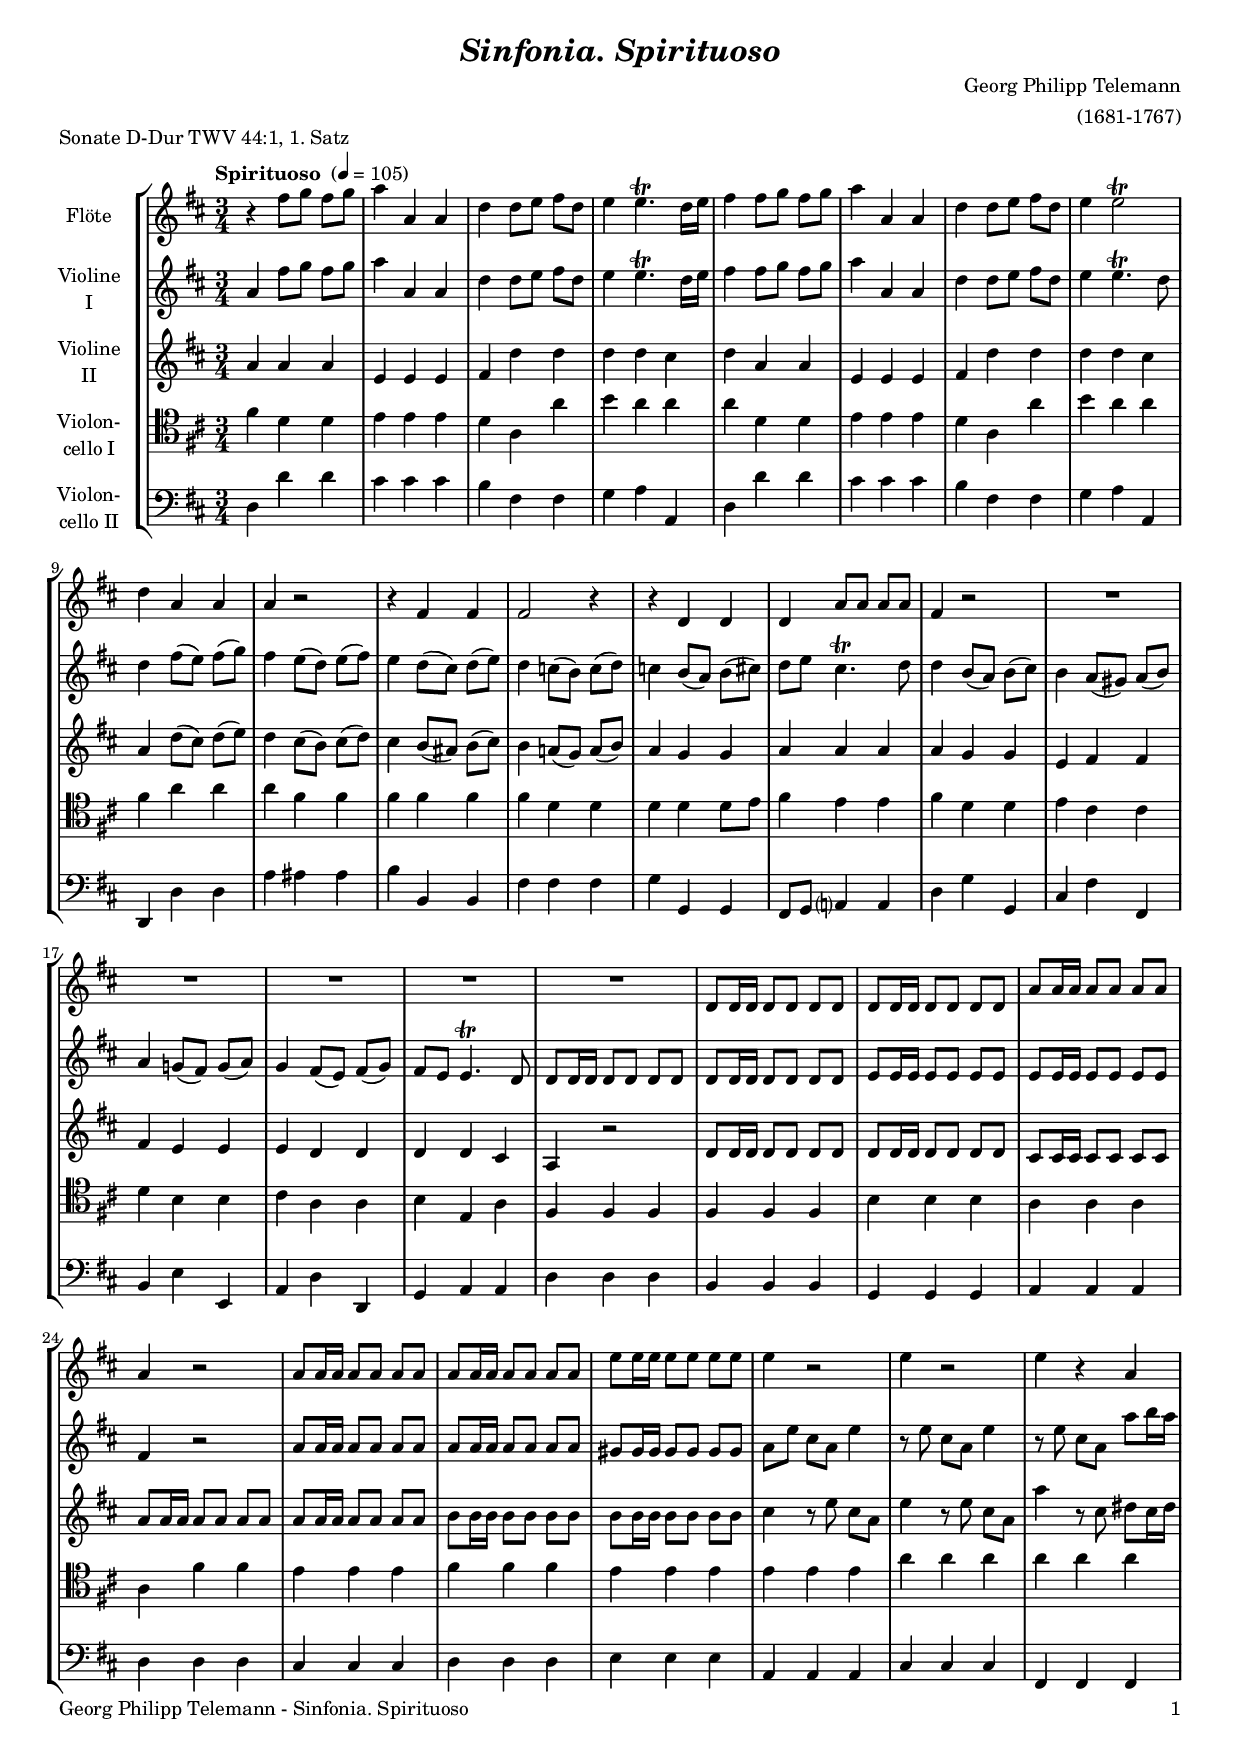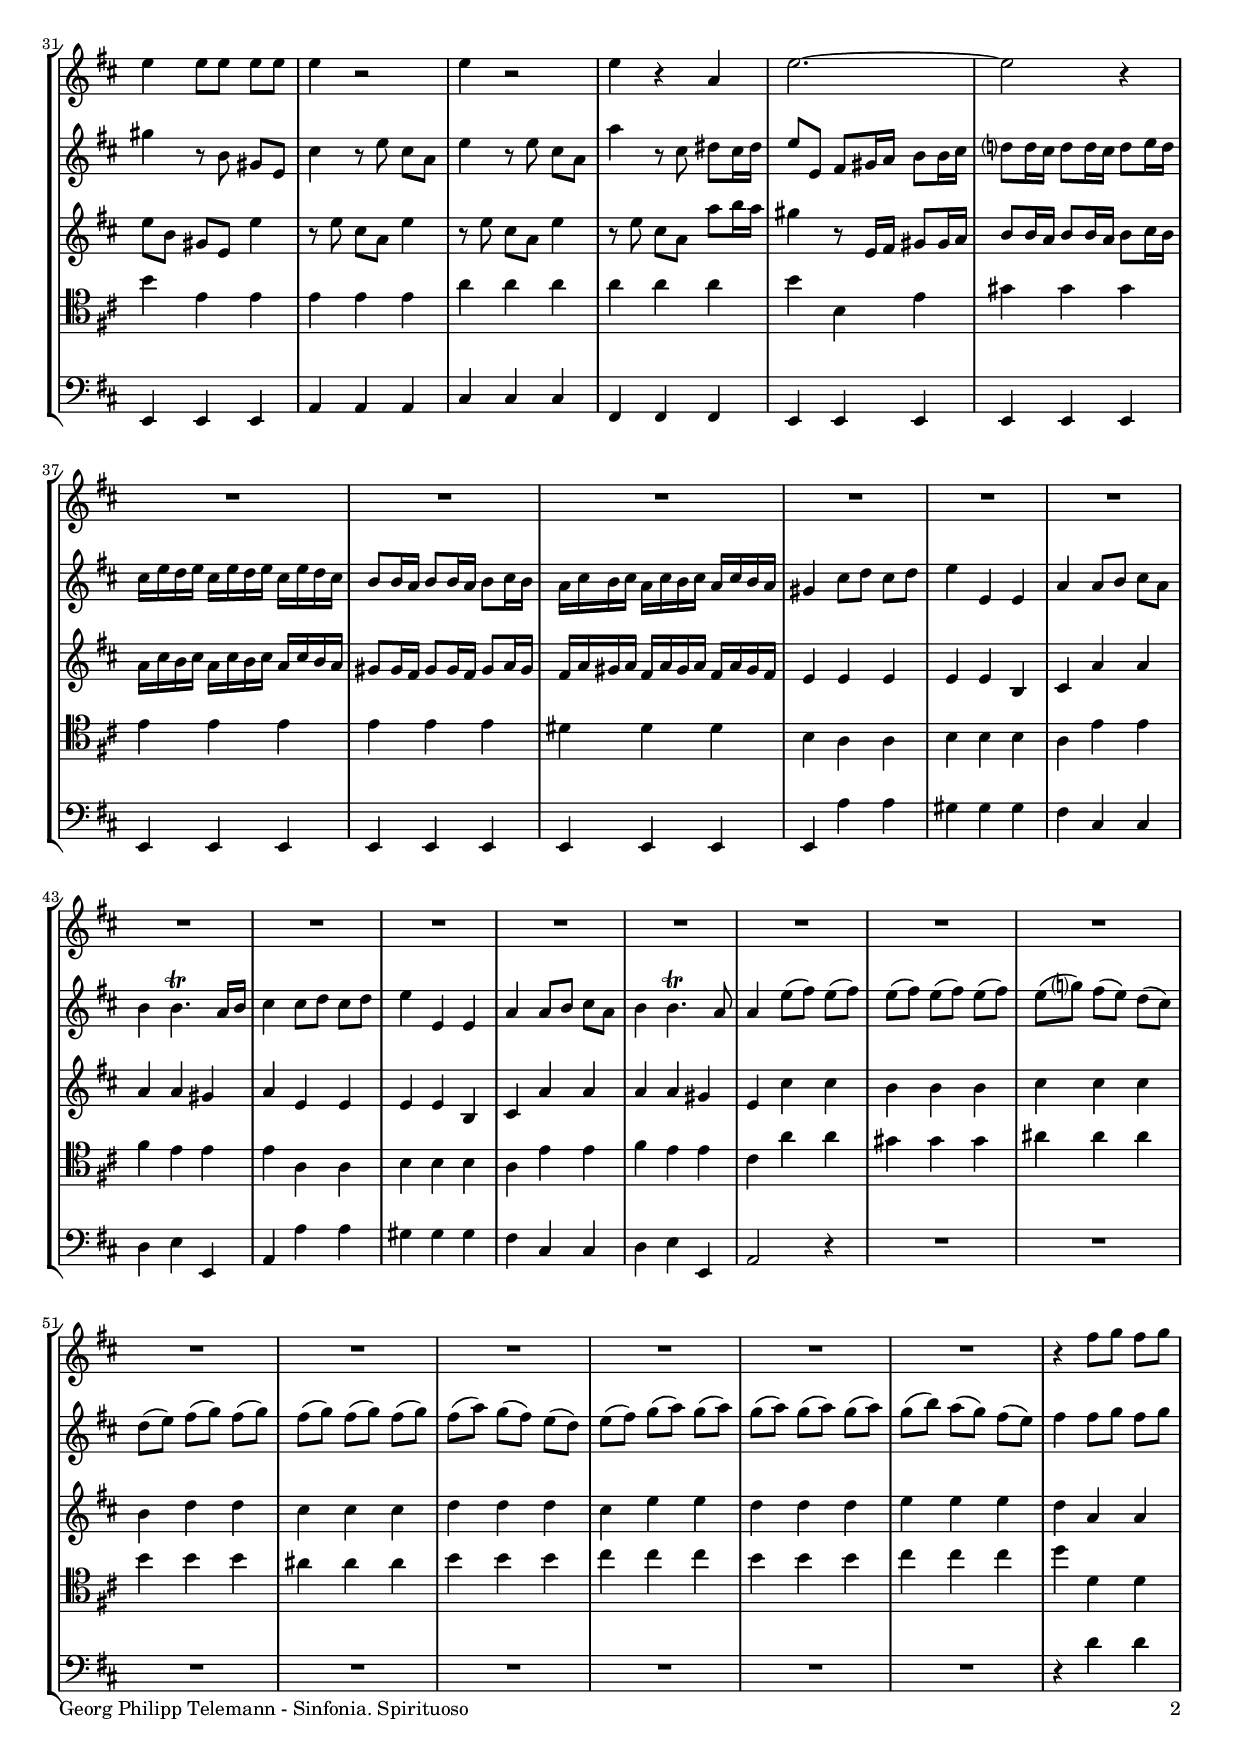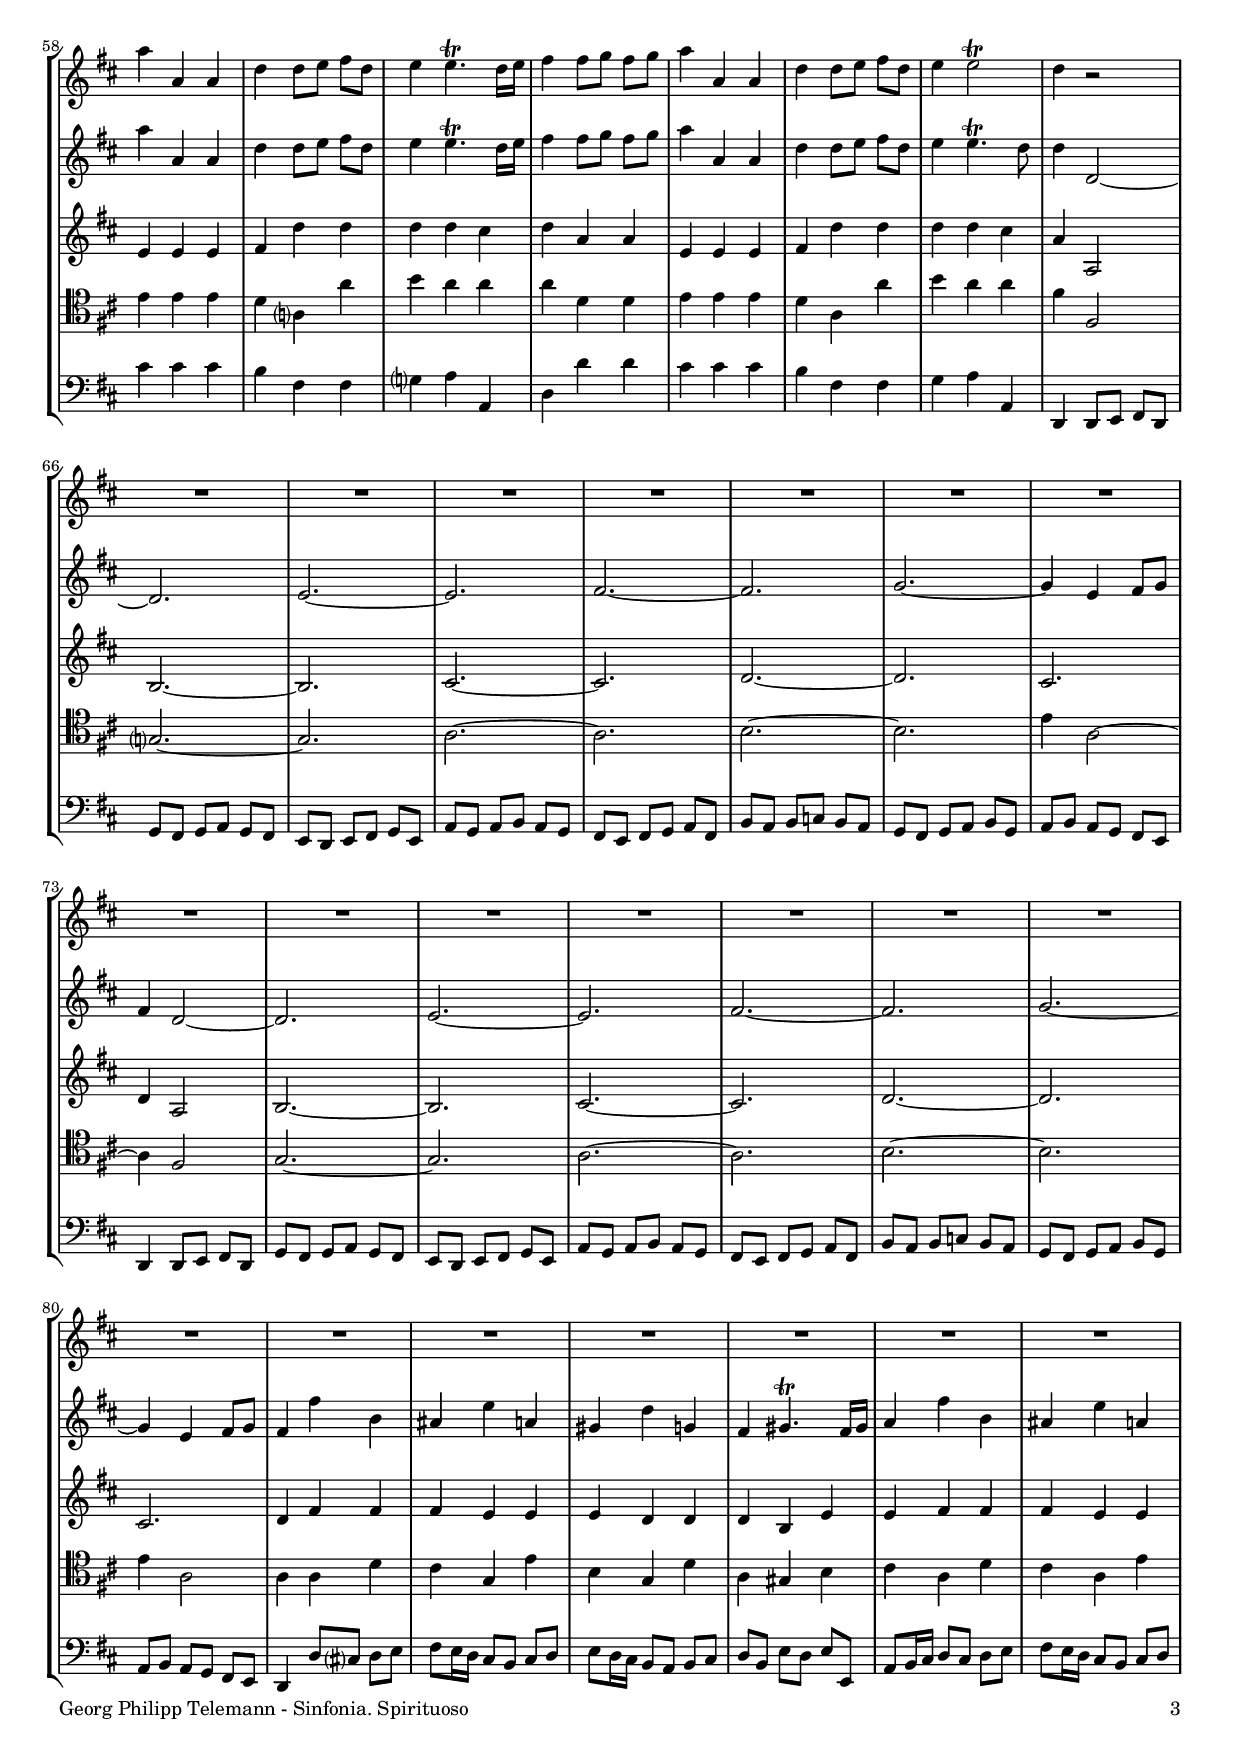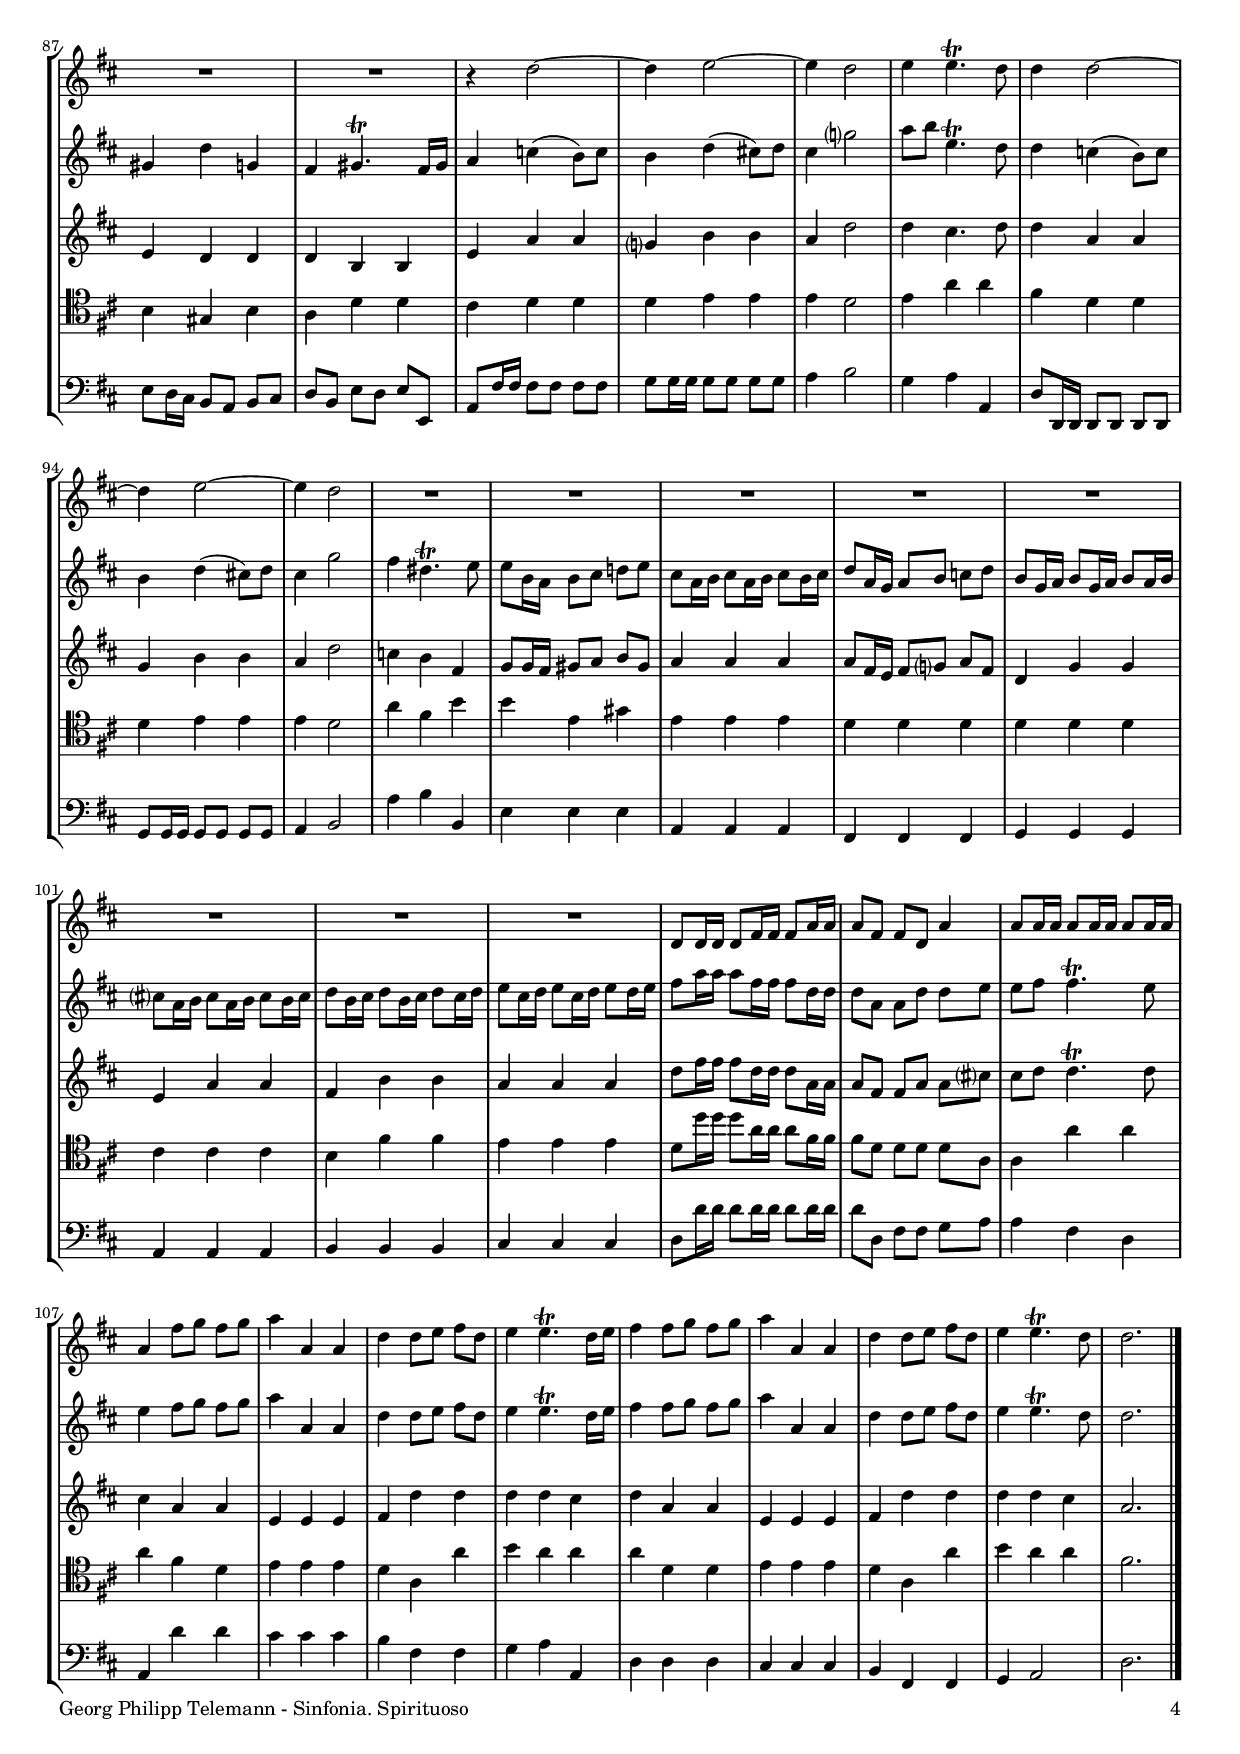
\version "2.24.4"
\include "deutsch.ly"

#(set-global-staff-size 17)

\header {
  title     = \markup \bold \italic "Sinfonia. Spirituoso"
  composer  = "Georg Philipp Telemann"
  arranger  = "(1681-1767)"
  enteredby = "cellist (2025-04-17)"
  piece     = "Sonate D-Dur TWV 44:1, 1. Satz"
}

voiceconsts = {
  \key d \major
  \time 3/4
  \clef "treble"
%  \numericTimeSignature
  \compressEmptyMeasures
  % Set default beaming for all staves
  \set Timing.beamExceptions = #'()
  \set Timing.baseMoment     = #(ly:make-moment 1 4)
  \set Timing.beatStructure  = #'(1 1 1 1)
  \tempo "Spirituoso " 4=105
}

mifl = "flute"
mist = "string ensemble 1"
mivl = "violin"
miba = "cello"
mipz = "pizzicato strings"

va = \relative c'' {
  \voiceconsts

  r4 fis8 g fis g
  a4 a, a
  d d8 e fis d
  e4 e4.\trill d16 e
  fis4 fis8 g fis g
  a4 a, a
  d d8 e fis d
  e4 e2\trill
  d4 a a
  a r2
  r4 fis fis
  fis2 r4

  r d d
  d a'8 a a a
  fis4 r2
  R2.*5
  d8 d16 d d8 d d d
  d d16 d d8 d d d
  a' a16 a a8 a a a

  a4 r2
  a8 a16 a a8 a a a
  a a16 a a8 a a a
  e' e16 e e8 e e e
  e4 r2
  e4 r2
  e4 r a,
  e' e8 e e e
  e4 r2
  e4 r2

  e4 r a,
  e'2.~
  e2 r4
  R2.*20
  r4 fis8 g fis g
  a4 a, a
  d d8 e fis d
  e4 e4.\trill d16 e
  fis4 fis8 g fis g
  a4 a, a
  d d8 e fis d
  e4 e2\trill
  d4 r2
  R2.*23

  r4 d2~
  d4 e2~
  e4 d2
  e4 e4.\trill d8
  d4 d2~
  d4 e2~
  e4 d2
  R2.*8
  d,8 d16 d d8 fis16 fis fis8 a16 a
  a8 fis fis d a'4
  a8 a16 a a8 a16 a a8 a16 a
  a4 fis'8 g fis g

  a4 a, a
  d d8 e fis d
  e4 e4.\trill d16 e
  fis4 fis8 g fis g
  a4 a, a
  d d8 e fis d
  e4 e4.\trill d8
  d2. \bar "|."
}

vb = \relative c'' {
  \voiceconsts

  a4 fis'8 g fis g
  a4 a, a
  d d8 e fis d
  e4 e4.\trill d16 e
  fis4 fis8 g fis g
  a4 a, a
  d d8 e fis d
  e4 e4.\trill d8
  d4 fis8( e) fis( g)
  fis4 e8( d) e( fis)
  e4 d8( cis) d( e)
  d4 c8( h) c( d)

  c4 h8( a) h( cis)
  d e cis4.\trill d8
  d4 h8( a) h ( cis)
  h4 a8( gis) a( h)
  a4 g!8( fis) g( a)
  g4 fis8( e) fis( g)
  fis e e4.\trill d8
  d d16 d d8 d d d
  d d16 d d8 d d d
  e e16 e e8 e e e
  e e16 e e8 e e e

  fis4 r2
  a8 a16 a a8 a a a
  a a16 a a8 a a a
  gis gis16 gis gis8 gis gis gis
  a e' cis a e'4
  r8 e cis a e'4
  r8 e cis a a' h16 a
  gis4 r8 h, gis e
  cis'4 r8 e cis a
  e'4 r8 e cis a

  a'4 r8 cis, dis cis16 dis
  e8 e, fis gis16 a h8 h16 cis
  d?8 d16 cis d8 d16 cis d8 e16 d
  cis e d e cis e d e cis e d cis
  h8 h16 a h8 h16 a h8 cis16 h
  a cis h cis a cis h cis a cis h a
  gis4 cis8 d cis d
  e4 e, e
  a a8 h cis a

  h4 h4.\trill a16 h
  cis4 cis8 d cis d
  e4 e, e
  a a8 h cis a
  h4 h4.\trill a8
  a4 e'8( fis) e( fis)
  e( fis) e( fis) e( fis)
  e( g?) fis( e) d( cis)
  d( e) fis( g) fis( g)
  fis( g) fis( g) fis( g)
  fis( a) g( fis) e( d)
  e( fis) g( a) g( a)
  
  g( a) g( a) g( a)
  g( h) a( g) fis( e)
  fis4 fis8 g fis g
  a4 a, a
  d d8 e fis d
  e4 e4.\trill d16 e
  fis4 fis8 g fis g
  a4 a, a
  d d8 e fis d
  e4 e4.\trill d8
  d4 d,2~
  d2.

  e~
  e
  fis~
  fis
  g~
  g4 e fis8 g
  fis4 d2~
  d2.
  e~
  e
  fis~
  fis

  g~
  g4 e fis8 g
  fis4 fis' h,
  ais e' a,
  gis d' g,
  fis gis4.\trill fis16 gis
  a4 fis' h,
  ais e' a,
  gis d' g,
  fis gis4.\trill fis16 gis

  a4 c( h8) c
  h4 d( cis!8) d
  cis4 g'?2
  a8 h e,4.\trill d8
  d4 c( h8) c
  h4 d( cis!8) d
  cis4 g'2
  fis4 dis4.\trill e8
  e h16 a h8 cis d! e
  cis a16 h cis8 a16 h cis8 h16 cis
  d8 a16 g a8 h c d

  h g16 a h8 g16 a h8 a16 h
  cis?8 a16 h cis8 a16 h cis8 h16 cis
  d8 h16 cis d8 h16 cis d8 cis16 d
  e8 cis16 d e8 cis16 d e8 d16 e
  fis8 a16 a a8 fis16 fis fis8 d16 d
  d8 a a d d e
  e fis fis4.\trill e8
  e4 fis8 g fis g

  a4 a, a
  d d8 e fis d
  e4 e4.\trill d16 e
  fis4 fis8 g fis g
  a4 a, a
  d d8 e fis d
  e4 e4.\trill d8
  d2. \bar "|."
}

vc = \relative c'' {
  \voiceconsts

  a4 a a
  e e e
  fis d' d
  d d cis
  d a a
  e e e
  fis d' d
  d d cis
  a d8( cis) d( e)
  d4 cis8( h) cis( d)
  cis4 h8( ais) h( cis)
  h4 a!8( g) a( h)

  a4 g g
  a a a
  a g g
  e fis fis
  fis e e
  e d d
  d d cis
  a r2
  d8 d16 d d8 d d d
  d d16 d d8 d d d
  cis cis16 cis cis8 cis cis cis

  a' a16 a a8 a a a
  a a16 a a8 a a a
  h h16 h h8 h h h
  h h16 h h8 h h h
  cis4 r8 e cis a
  e'4 r8 e cis a
  a'4 r8 cis, dis cis16 dis
  e8 h gis e e'4
  r8 e cis a e'4
  r8 e cis a e'4

  r8 e cis a a' h16 a
  gis4 r8 e,16 fis gis8 gis16 a
  h8 h16 a h8 h16 a h8 cis16 h
  a cis h cis a cis h cis a cis h a
  gis8 gis16 fis gis8 gis16 fis gis8 a16 gis
  fis a gis a fis a gis a fis a gis fis
  e4 e e
  e e h
  cis a' a

  a a gis
  a e e
  e e h
  cis a' a
  a a gis
  e cis' cis
  h h h
  cis cis cis
  h d d
  cis cis cis
  d d d
  cis e e

  d d d
  e e e
  d a a
  e e e
  fis d' d
  d d cis
  d a a
  e e e
  fis d' d
  d d cis
  a a,2
  h2.~

  h
  cis~
  cis
  d~
  d
  cis
  d4 a2
  h2.~
  h
  cis~
  cis
  d~

  d cis
  d4 fis fis
  fis e e
  e d d
  d h e
  e fis fis
  fis e e
  e d d
  d h h

  e a a
  g? h h
  a d2
  d4 cis4. d8
  d4 a a
  g h h
  a d2
  c4 h fis
  g8 g16 fis gis8 a h gis
  a4 a a
  a8 fis16 e fis8 g? a fis

  d4 g g
  e a a
  fis h h
  a a a
  d8 fis16 fis fis8 d16 d d8 a16 a
  a8 fis fis a a cis?
  cis d d4.\trill d8
  cis4 a a

  e e e
  fis d' d
  d d cis
  d a a
  e e e
  fis d' d
  d d cis
  a2. \bar "|."
}

vd = \relative c' {
  \voiceconsts
  \clef "tenor"

  fis4 d d
  e e e
  d a a'
  h a a
  a d, d
  e e e
  d a a'
  h a a
  fis a a
  a fis fis
  fis fis fis
  fis d d

  d d d8 e
  fis4 e e
  fis d d
  e cis cis
  d h h
  cis a a
  h e, a
  fis fis fis
  fis fis fis
  h h h
  a a a

  a fis' fis
  e e e
  fis fis fis
  e e e
  e e e
  a a a
  a a a
  h e, e
  e e e
  a a a

  a a a h h, e
  gis gis gis
  e e e
  e e e
  dis dis dis
  h a a
  h h h
  a e' e

  fis e e
  e a, a
  h h h
  a e' e
  fis e e
  cis a' a
  gis gis gis
  ais ais ais
  h h h
  ais ais ais
  h h h
  cis cis cis

  h h h
  cis cis cis
  d d, d
  e e e
  d a? a'
  h a a
  a d, d
  e e e
  d a a'
  h a a
  fis fis,2
  g?2.~

  g
  a~
  a
  h~
  h
  e4 a,2~
  a4 fis2
  g2.~
  g
  a~
  a
  h~

  h
  e4 a,2
  a4 a d
  cis g e'
  h g d'
  a gis h
  cis a d
  cis a e'
  h gis h
  a d d

  cis d d
  d e e
  e d2
  e4 a a
  fis d d
  d e e
  e d2
  a'4 fis h
  h e, gis
  e e e
  d d d

  d d d
  cis cis cis
  h fis' fis
  e e e
  d8 d'16 d d8 a16 a a8 fis16 fis
  fis8 d d d d a
  a4 a' a
  a fis d

  e e e
  d a a'
  h a a
  a d, d
  e e e
  d a a'
  h a a
  fis2. \bar "|."
}

ve = \relative c {
  \voiceconsts
  \clef "bass"

  d4 d' d
  cis cis cis
  h fis fis
  g a a,
  d d' d
  cis cis cis
  h fis fis
  g a a,
  d, d' d
  a' ais ais
  h h, h
  fis' fis fis

  g g, g
  fis8 g a?4 a
  d g g,
  cis fis fis,
  h e e,
  a d d,
  g a a
  d d d
  h h h
  g g g
  a a a

  d d d
  cis cis cis
  d d d
  e e e
  a, a a
  cis cis cis
  fis, fis fis
  e e e
  a a a
  cis cis cis

  fis, fis fis
  e e e
  e e e
  e e e
  e e e
  e e e
  e a' a
  gis gis gis
  fis cis cis

  d e e,
  a a' a
  gis gis gis
  fis cis cis
  d e e,
  a2 r4
  R2.*8
  r4 d' d
  cis cis cis
  h fis fis
  g? a a,
  d d' d
  cis cis cis
  h fis fis
  g a a,
  d, d8 e fis d
  g fis g a g fis

  e d e fis g e
  a g a h a g
  fis e fis g a fis
  h a h c h a
  g fis g a h g
  a h a g fis e
  d4 d8 e fis d
  g fis g a g fis
  e d e fis g e
  a g a h a g
  fis e fis g a fis
  h a h c h a

  g fis g a h g
  a h a g fis e
  d4 d'8 cis? d e
  fis e16 d cis8 h cis d
  e d16 cis h8 a h cis
  d h e d e e,
  a h16 cis d8 cis d e
  fis e16 d cis8 h cis d
  e d16 cis h8 a h cis
  d h e d e e,

  a fis'16 fis fis8 fis fis fis
  g g16 g g8 g g g
  a4 h2
  g4 a a,
  d8 d,16 d d8 d d d
  g g16 g g8 g g g
  a4 h2
  a'4 h h,
  e e e
  a, a a
  fis fis fis

  g g g
  a a a
  h h h
  cis cis cis
  d8 d'16 d d8 d16 d d8 d16 d
  d8 d, fis fis g a
  a4 fis d
  a d' d

  cis cis cis
  h fis fis
  g a a,
  d d d
  cis cis cis
  h fis fis
  g a2
  d2. \bar "|."
}


music = \new StaffGroup <<
      \new Staff {
	\set Staff.midiInstrument = \mifl
	\set Staff.instrumentName = \markup \center-column { "Flöte" }
	\transpose d d { \va }
      }

      \new Staff {
	\set Staff.midiInstrument = \mivl
	\set Staff.instrumentName = \markup \center-column { "Violine" "I" }
	\transpose d d { \vb }
      }

      \new Staff {
	\set Staff.midiInstrument = \mivl
	\set Staff.instrumentName = \markup \center-column { "Violine" "II" }
	\transpose d d { \vc }
      }

      \new Staff {
	\set Staff.midiInstrument = \miba
	\set Staff.instrumentName = \markup \center-column { "Violon-" "cello I" }
	\transpose d d { \vd }
      }

      \new Staff {
	\set Staff.midiInstrument = \miba
	\set Staff.instrumentName = \markup \center-column { "Violon-" "cello II" }
	\transpose d d { \ve }
      }
>>

\book {
   \paper {
    print-page-number = ##t
    print-first-page-number = ##t
    ragged-last-bottom = ##f
    oddHeaderMarkup = \markup \null
    evenHeaderMarkup = \markup \null
    oddFooterMarkup = \markup {
      \fill-line {
        \if \should-print-page-number
        "Georg Philipp Telemann - Sinfonia. Spirituoso" \fromproperty #'page:page-number-string
      }
    }
    evenFooterMarkup = \oddFooterMarkup
  } \score {
    \music
    \layout {}
  }

  \score {
    \unfoldRepeats \music

    \midi {
      \context {
        \Score
      }
    }
  }
}